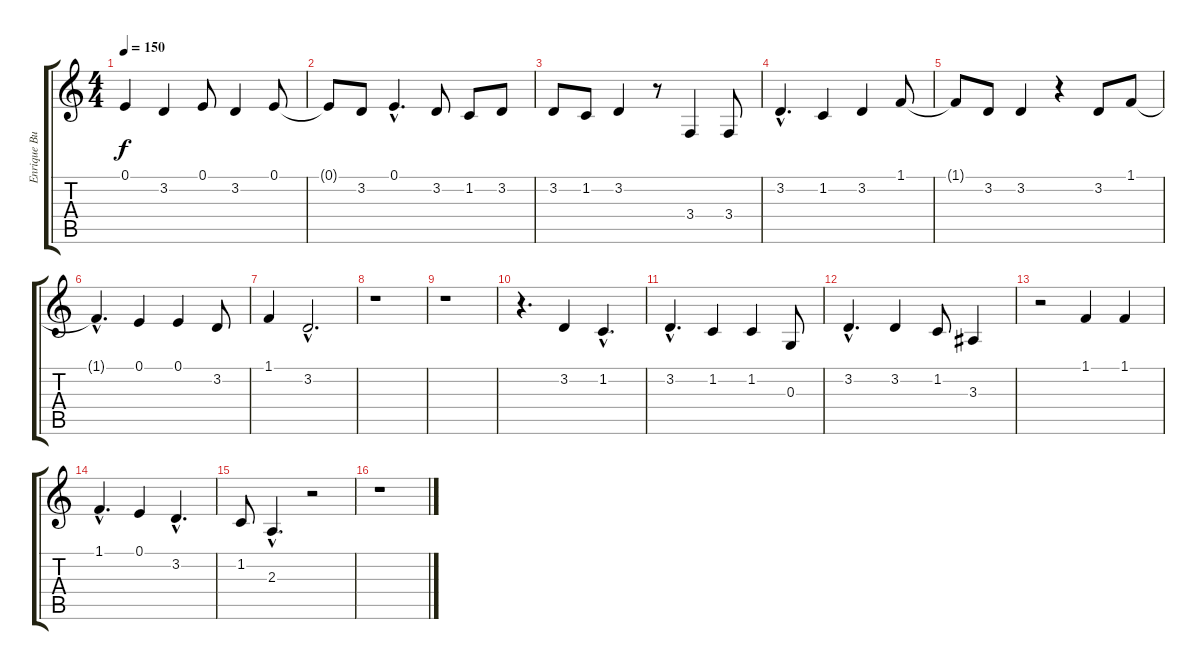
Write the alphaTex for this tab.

\track ("Enrique Bunbury" "Enrique Bu") {instrument oboe}
\staff {score tabs}
\tuning (E4 B3 G3 D3 A2 E2) {hide}
\ts (4 4)
\tempo 150
\clef g2
\ks c
0.1{t}.4{dy f} 3.2.4 0.1.8 3.2.4 0.1.8 |
0.1{t}.8 3.2.8 0.1{hac}.4{d} 3.2.8 1.2.8 3.2.8 |
3.2.8 1.2.8 3.2.4 r.8 3.4.4 3.4.8 |
3.2{hac}.4{d} 1.2.4 3.2.4 1.1.8 |
1.1{t}.8 3.2.8 3.2.4 r.4 3.2.8 1.1.8 |
1.1{hac t}.4{d} 0.1.4 0.1.4 3.2.8 |
1.1.4 3.2{hac}.2{d} |
r.1 |
r.1 |
r.4{d} 3.2.4 1.2{hac}.4{d} |
3.2{hac}.4{d} 1.2.4 1.2.4 0.3.8 |
3.2{hac}.4{d} 3.2.4 1.2.8 3.3.4 |
r.2 1.1.4 1.1.4 |
1.1{hac}.4{d} 0.1.4 3.2{hac}.4{d} |
1.2.8 2.3{hac}.4{d} r.2 |
r.1
